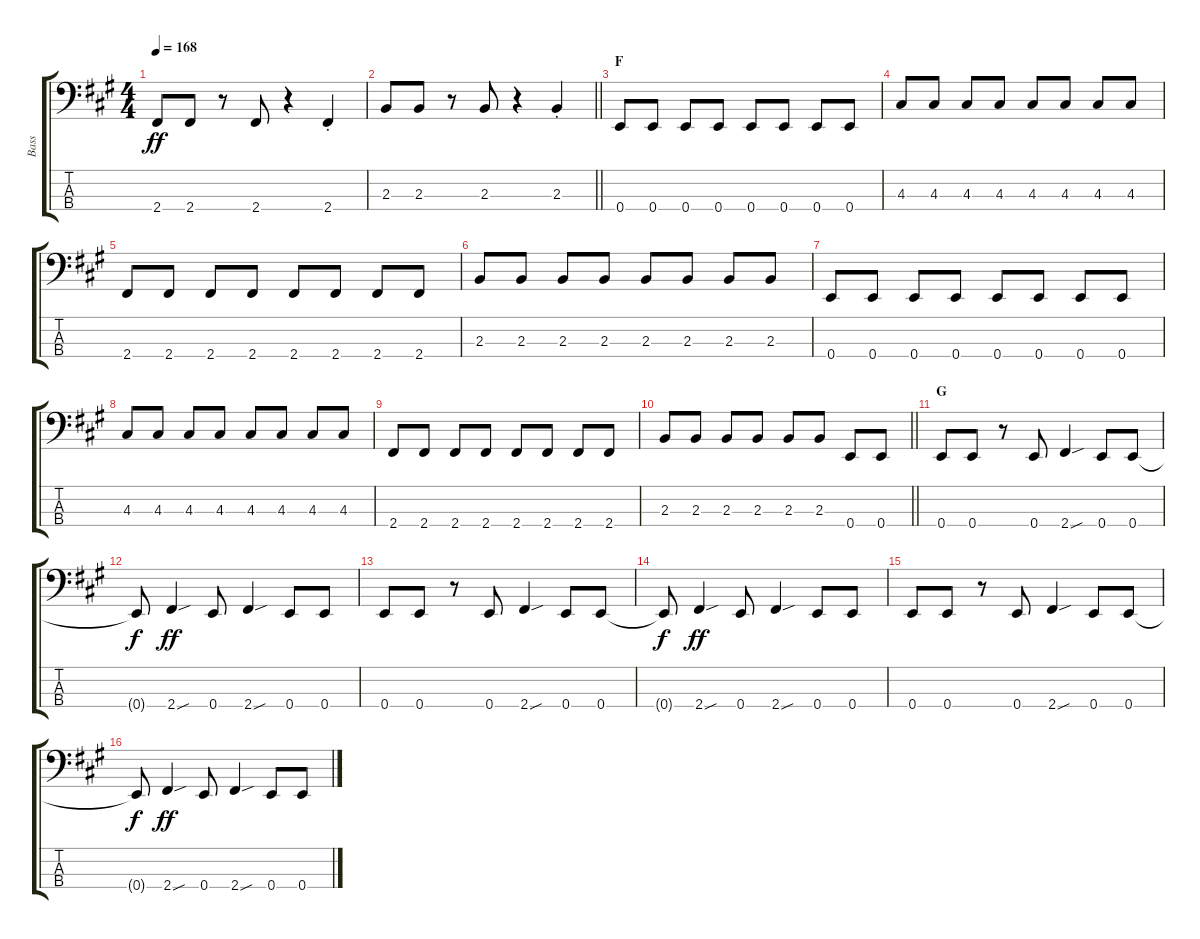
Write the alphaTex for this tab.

\track ("Bass" "Bass") {instrument electricbassfinger}
\staff {score tabs}
\tuning (G2 D2 A1 E1) {hide}
\ts (4 4)
\tempo 168
\clef f4
\ks a
2.4.8{dy ff} 2.4.8 r.8 2.4.8 r.4 2.4{st}.4 |
\barLineRight lightlight
2.3.8 2.3.8 r.8 2.3.8 r.4 2.3{st}.4 |
\section ("" "F")
0.4.8 0.4.8 0.4.8 0.4.8 0.4.8 0.4.8 0.4.8 0.4.8 |
4.3.8 4.3.8 4.3.8 4.3.8 4.3.8 4.3.8 4.3.8 4.3.8 |
2.4.8 2.4.8 2.4.8 2.4.8 2.4.8 2.4.8 2.4.8 2.4.8 |
2.3.8 2.3.8 2.3.8 2.3.8 2.3.8 2.3.8 2.3.8 2.3.8 |
0.4.8 0.4.8 0.4.8 0.4.8 0.4.8 0.4.8 0.4.8 0.4.8 |
4.3.8 4.3.8 4.3.8 4.3.8 4.3.8 4.3.8 4.3.8 4.3.8 |
2.4.8 2.4.8 2.4.8 2.4.8 2.4.8 2.4.8 2.4.8 2.4.8 |
\barLineRight lightlight
2.3.8 2.3.8 2.3.8 2.3.8 2.3.8 2.3.8 0.4.8 0.4.8 |
\section ("" "G")
0.4.8 0.4.8 r.8 0.4.8 2.4{sou}.4 0.4.8 0.4.8 |
0.4{t}.8{dy f} 2.4{sou}.4{dy ff} 0.4.8 2.4{sou}.4 0.4.8 0.4.8 |
0.4.8 0.4.8 r.8 0.4.8 2.4{sou}.4 0.4.8 0.4.8 |
0.4{t}.8{dy f} 2.4{sou}.4{dy ff} 0.4.8 2.4{sou}.4 0.4.8 0.4.8 |
0.4.8 0.4.8 r.8 0.4.8 2.4{sou}.4 0.4.8 0.4.8 |
0.4{t}.8{dy f} 2.4{sou}.4{dy ff} 0.4.8 2.4{sou}.4 0.4.8 0.4.8
